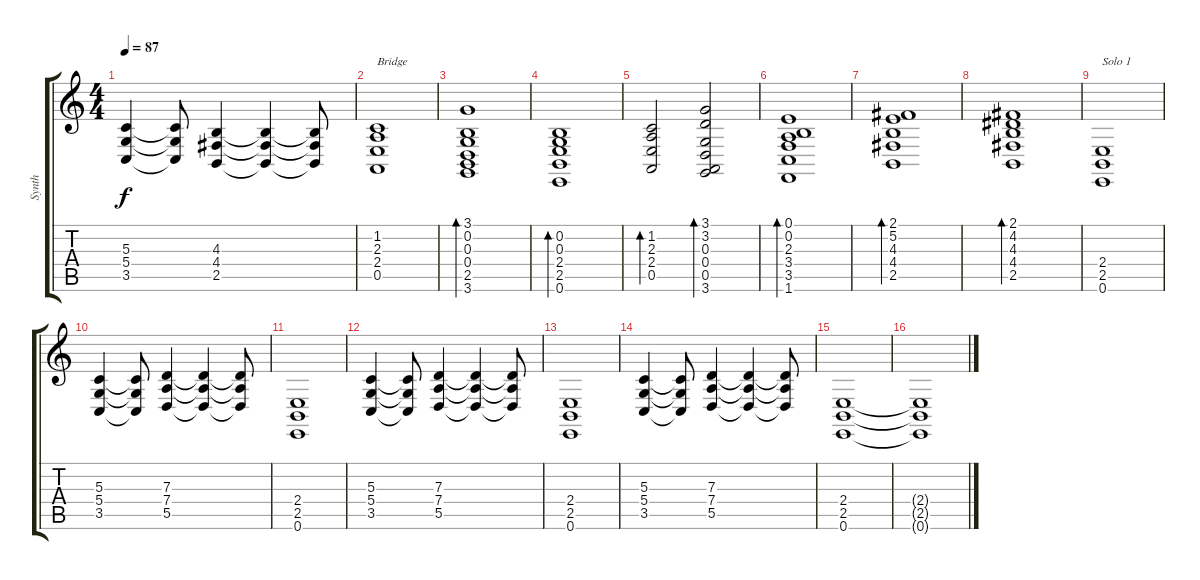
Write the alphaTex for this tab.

\track ("Synth" "Synth") {instrument synthstrings1}
\staff {score tabs}
\tuning (E4 B3 G3 D3 A2 E2) {hide}
\ts (4 4)
\tempo 87
\clef g2
\ks c
(5.3 5.4 3.5).4{dy f} (5.3{t} 5.4{t} 3.5{t}).8 (4.3 4.4 2.5).4 (4.3{t} 4.4{t} 2.5{t}).4 (4.3{t} 4.4{t} 2.5{t}).8 |
(1.2 2.3 2.4 0.5).1{txt "Bridge" volume 8} |
(3.1 0.2 0.3 0.4 2.5 3.6).1{bd 60} |
(0.2 0.3 2.4 2.5 0.6).1{bd 60} |
(1.2 2.3 2.4 0.5).2{bd 60} (3.1 3.2 0.3 0.4 0.5 3.6).2{bd 60} |
(0.1 0.2 2.3 3.4 3.5 1.6).1{bd 60} |
(2.1 5.2 4.3 4.4 2.5).1{bd 60} |
(2.1 4.2 4.3 4.4 2.5).1{bd 120} |
(2.4 2.5 0.6).1{txt "Solo 1" volume 7} |
(5.3 5.4 3.5).4 (5.3{t} 5.4{t} 3.5{t}).8 (7.3 7.4 5.5).4 (7.3{t} 7.4{t} 5.5{t}).4 (7.3{t} 7.4{t} 5.5{t}).8 |
(2.4 2.5 0.6).1 |
(5.3 5.4 3.5).4 (5.3{t} 5.4{t} 3.5{t}).8 (7.3 7.4 5.5).4 (7.3{t} 7.4{t} 5.5{t}).4 (7.3{t} 7.4{t} 5.5{t}).8 |
(2.4 2.5 0.6).1 |
(5.3 5.4 3.5).4 (5.3{t} 5.4{t} 3.5{t}).8 (7.3 7.4 5.5).4 (7.3{t} 7.4{t} 5.5{t}).4 (7.3{t} 7.4{t} 5.5{t}).8 |
(2.4 2.5 0.6).1 |
(2.4{t} 2.5{t} 0.6{t}).1
